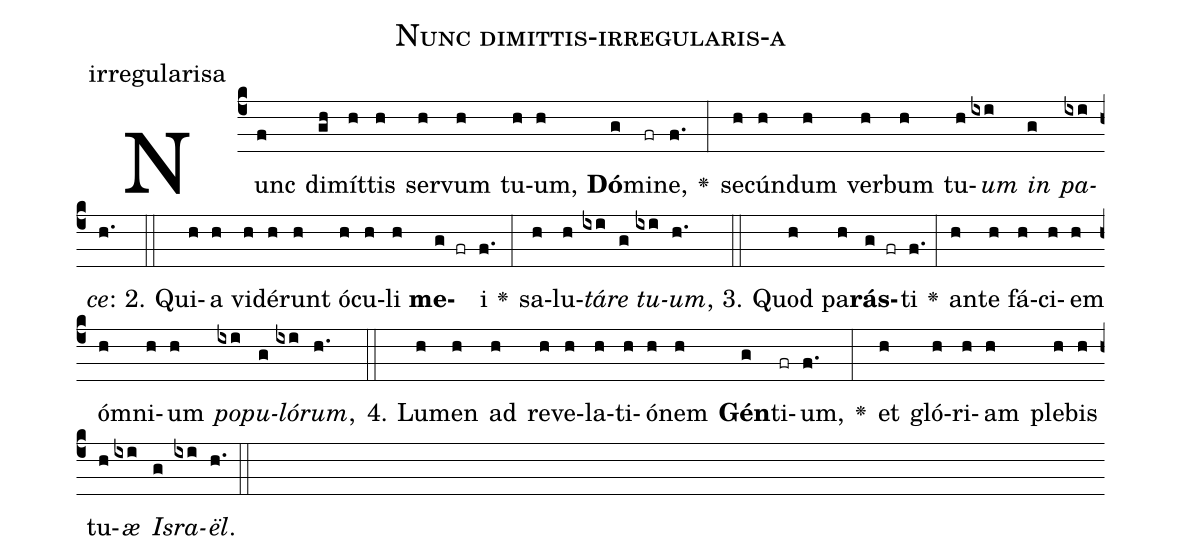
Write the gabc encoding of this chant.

name: Nunc dimittis-irregularis-a;
annotation: irregularisa;
%%
(c4)Nunc(f) di(gh)mít(h)tis(h) ser(h)vum(h) tu(h)um,(h) <b>Dó</b>(g)mi(fr)ne,(f.) <v>\greheightstar</v>(:) se(h)cún(h)dum(h) ver(h)bum(h) tu(h)<i>um</i>(ixi) <i>in</i>(g) <i>pa</i>(ixi)<i>ce</i>:(h.) (::)
2. Qui(h)a(h) vi(h)dé(h)runt(h) ó(h)cu(h)li(h) <b>me</b>(g fr)i(f.) <v>\greheightstar</v>(:) sa(h)lu(h)<i>tá</i>(ixi)<i>re</i>(g) <i>tu</i>(ixi)<i>um</i>,(h.) (::)
3. Quod(h) pa(h)<b>rás</b>(g fr)ti(f.) <v>\greheightstar</v>(:) an(h)te(h) fá(h)ci(h)em(h) óm(h)ni(h)um(h) <i>po</i>(ixi)<i>pu</i>(g)<i>ló</i>(ixi)<i>rum</i>,(h.) (::)
4. Lu(h)men(h) ad(h) re(h)ve(h)la(h)ti(h)ó(h)nem(h) <b>Gén</b>(g)ti(fr)um,(f.) <v>\greheightstar</v>(:) et(h) gló(h)ri(h)am(h) ple(h)bis(h) tu(h)<i>æ</i>(ixi) <i>Is</i>(g)<i>ra</i>(ixi)<i>ël</i>.(h.) (::)
